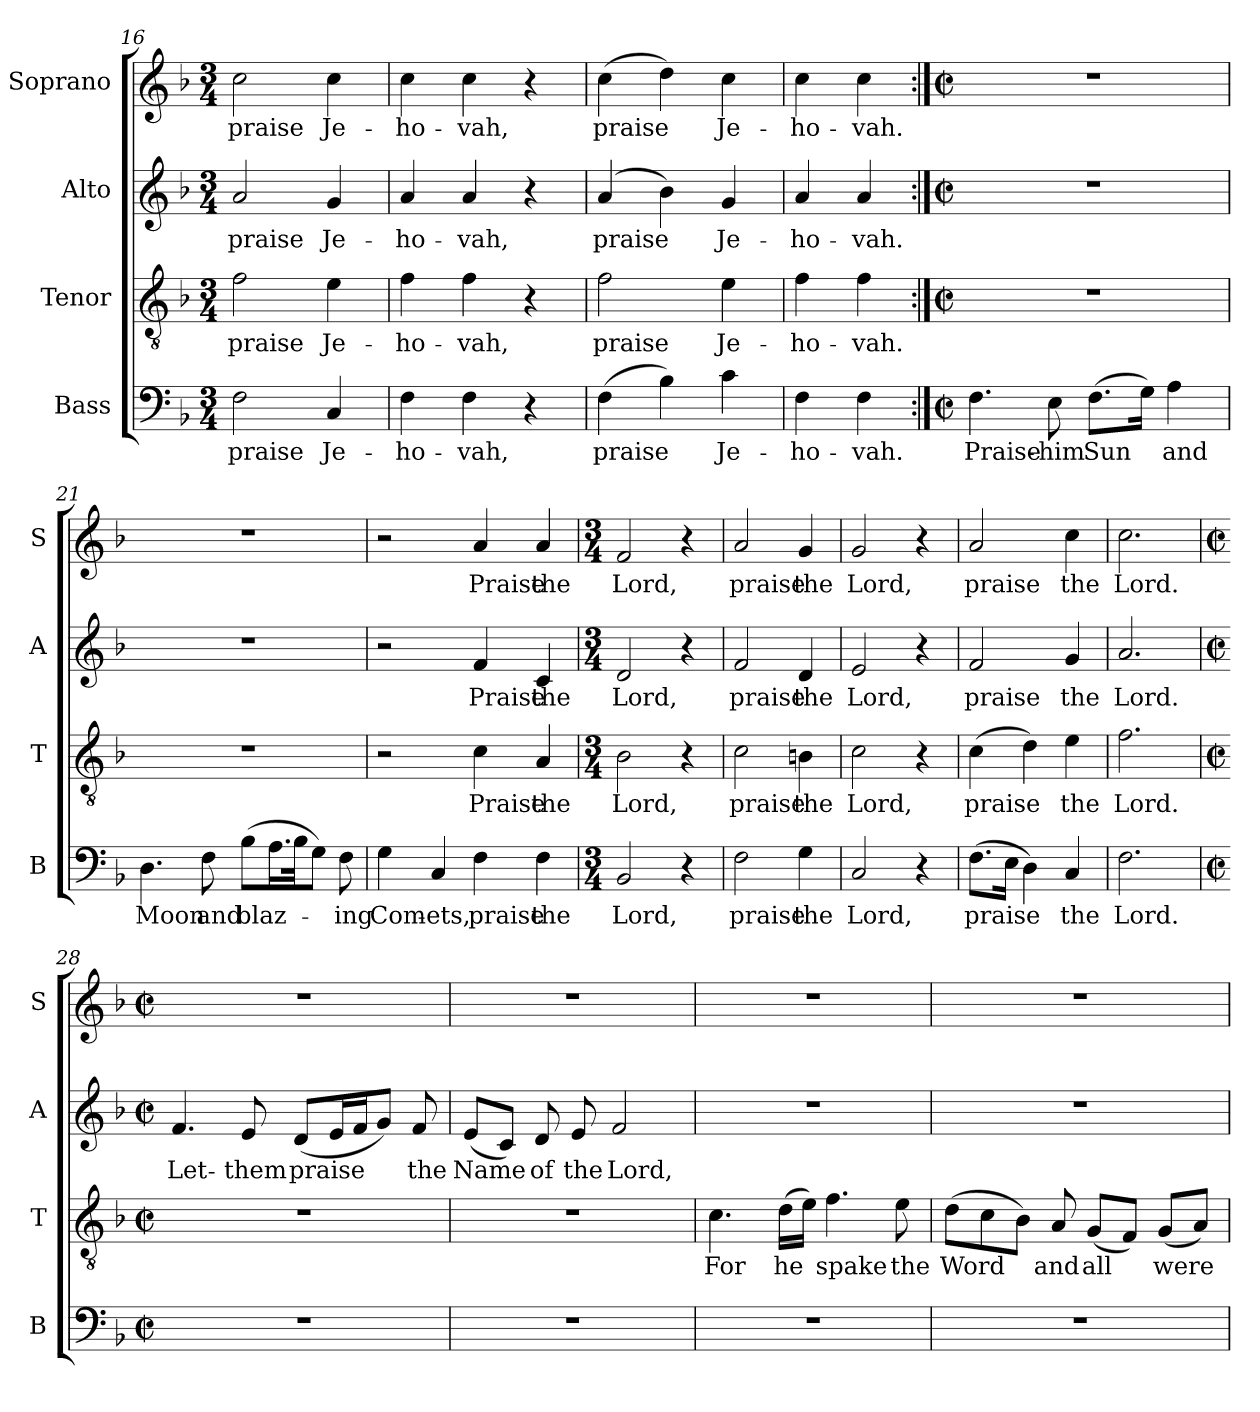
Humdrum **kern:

**kern	**text	**kern	**text	**kern	**text	**kern	**text
*part4	*part4	*part3	*part3	*part2	*part2	*part1	*part1
*staff4	*staff4	*staff3	*staff3	*staff2	*staff2	*staff1	*staff1
*I"Bass	*	*I"Tenor	*	*I"Alto	*	*I"Soprano	*
*I'B	*	*I'T	*	*I'A	*	*I'S	*
*clefF4	*	*clefGv2	*	*clefG2	*	*clefG2	*
*k[b-]	*	*k[b-]	*	*k[b-]	*	*k[b-]	*
*F:	*	*F:	*	*F:	*	*F:	*
*M3/4	*	*M3/4	*	*M3/4	*	*M3/4	*
=16	=16	=16	=16	=16	=16	=16	=16
2F\	praise	2f\	praise	2a/	praise	2cc\	praise
4C/	Je-	4e\	Je-	4g/	Je-	4cc\	Je-
!!LO:LB:g=z
=17	=17	=17	=17	=17	=17	=17	=17
4F\	-ho-	4f\	-ho-	4a/	-ho-	4cc\	-ho-
4F\	-vah,	4f\	-vah,	4a/	-vah,	4cc\	-vah,
4r	.	4r	.	4r	.	4r	.
=18	=18	=18	=18	=18	=18	=18	=18
(4F\	praise	2f\	praise	(4a/	praise	(4cc\	praise
4B-\)	.	.	.	4b-\)	.	4dd\)	.
4c\	Je-	4e\	Je-	4g/	Je-	4cc\	Je-
=19	=19	=19	=19	=19	=19	=19	=19
4F\	-ho-	4f\	-ho-	4a/	-ho-	4cc\	-ho-
4F\	-vah.	4f\	-vah.	4a/	-vah.	4cc\	-vah.
=20:|!	=20:|!	=20:|!	=20:|!	=20:|!	=20:|!	=20:|!	=20:|!
*M2/2	*	*M2/2	*	*M2/2	*	*M2/2	*
*met(c|)	*	*met(c|)	*	*met(c|)	*	*met(c|)	*
4.F\	Praise-	1r	.	1r	.	1r	.
8E\	-him	.	.	.	.	.	.
(8.F\L	Sun	.	.	.	.	.	.
16G\Jk)	.	.	.	.	.	.	.
4A\	and	.	.	.	.	.	.
=21	=21	=21	=21	=21	=21	=21	=21
4.D\	Moon	1r	.	1r	.	1r	.
8F\	and	.	.	.	.	.	.
(8B-\L	blaz-	.	.	.	.	.	.
16.A\L	.	.	.	.	.	.	.
32B-\Jk	.	.	.	.	.	.	.
8G\J)	.	.	.	.	.	.	.
8F\	-ing	.	.	.	.	.	.
!!LO:LB:g=z
=22	=22	=22	=22	=22	=22	=22	=22
4G\	Com-	2r	.	2r	.	2r	.
4C/	-ets,	.	.	.	.	.	.
4F\	praise	4c\	Praise	4f/	Praise	4a/	Praise
4F\	the	4A/	the	4c/	the	4a/	the
=23	=23	=23	=23	=23	=23	=23	=23
*M3/4	*	*M3/4	*	*M3/4	*	*M3/4	*
2BB-/	Lord,	2B-\	Lord,	2d/	Lord,	2f/	Lord,
4r	.	4r	.	4r	.	4r	.
=24	=24	=24	=24	=24	=24	=24	=24
2F\	praise	2c\	praise	2f/	praise	2a/	praise
4G\	the	4Bn\	the	4d/	the	4g/	the
=25	=25	=25	=25	=25	=25	=25	=25
2C/	Lord,	2c\	Lord,	2e/	Lord,	2g/	Lord,
4r	.	4r	.	4r	.	4r	.
=26	=26	=26	=26	=26	=26	=26	=26
(8.F\L	praise	(4c\	praise	2f/	praise	2a/	praise
16E\Jk	.	.	.	.	.	.	.
4D\)	.	4d\)	.	.	.	.	.
4C/	the	4e\	the	4g/	the	4cc\	the
=27	=27	=27	=27	=27	=27	=27	=27
2.F\	Lord.	2.f\	Lord.	2.a/	Lord.	2.cc\	Lord.
!!LO:PB:g=z
=28	=28	=28	=28	=28	=28	=28	=28
*M2/2	*	*M2/2	*	*M2/2	*	*M2/2	*
*met(c|)	*	*met(c|)	*	*met(c|)	*	*met(c|)	*
1r	.	1r	.	4.f/	Let-	1r	.
.	.	.	.	8e/	-them	.	.
.	.	.	.	(8d/L	praise	.	.
.	.	.	.	16e/L	.	.	.
.	.	.	.	16f/J	.	.	.
.	.	.	.	8g/J)	.	.	.
.	.	.	.	8f/	the	.	.
=29	=29	=29	=29	=29	=29	=29	=29
1r	.	1r	.	(8e/L	Name	1r	.
.	.	.	.	8c/J)	.	.	.
.	.	.	.	8d/	of	.	.
.	.	.	.	8e/	the	.	.
.	.	.	.	2f/	Lord,	.	.
=30	=30	=30	=30	=30	=30	=30	=30
1r	.	4.c\	For	1r	.	1r	.
.	.	(16d\LL	he	.	.	.	.
.	.	16e\JJ)	.	.	.	.	.
.	.	4.f\	spake	.	.	.	.
.	.	8e\	the	.	.	.	.
=31	=31	=31	=31	=31	=31	=31	=31
1r	.	(8d\L	Word	1r	.	1r	.
.	.	8c\	.	.	.	.	.
.	.	8B-\J)	.	.	.	.	.
.	.	8A/	and	.	.	.	.
.	.	(8G/L	all	.	.	.	.
.	.	8F/J)	.	.	.	.	.
.	.	(8G/L	were	.	.	.	.
.	.	8A/J)	.	.	.	.	.
=	=	=	=	=	=	=	=
*-	*-	*-	*-	*-	*-	*-	*-
